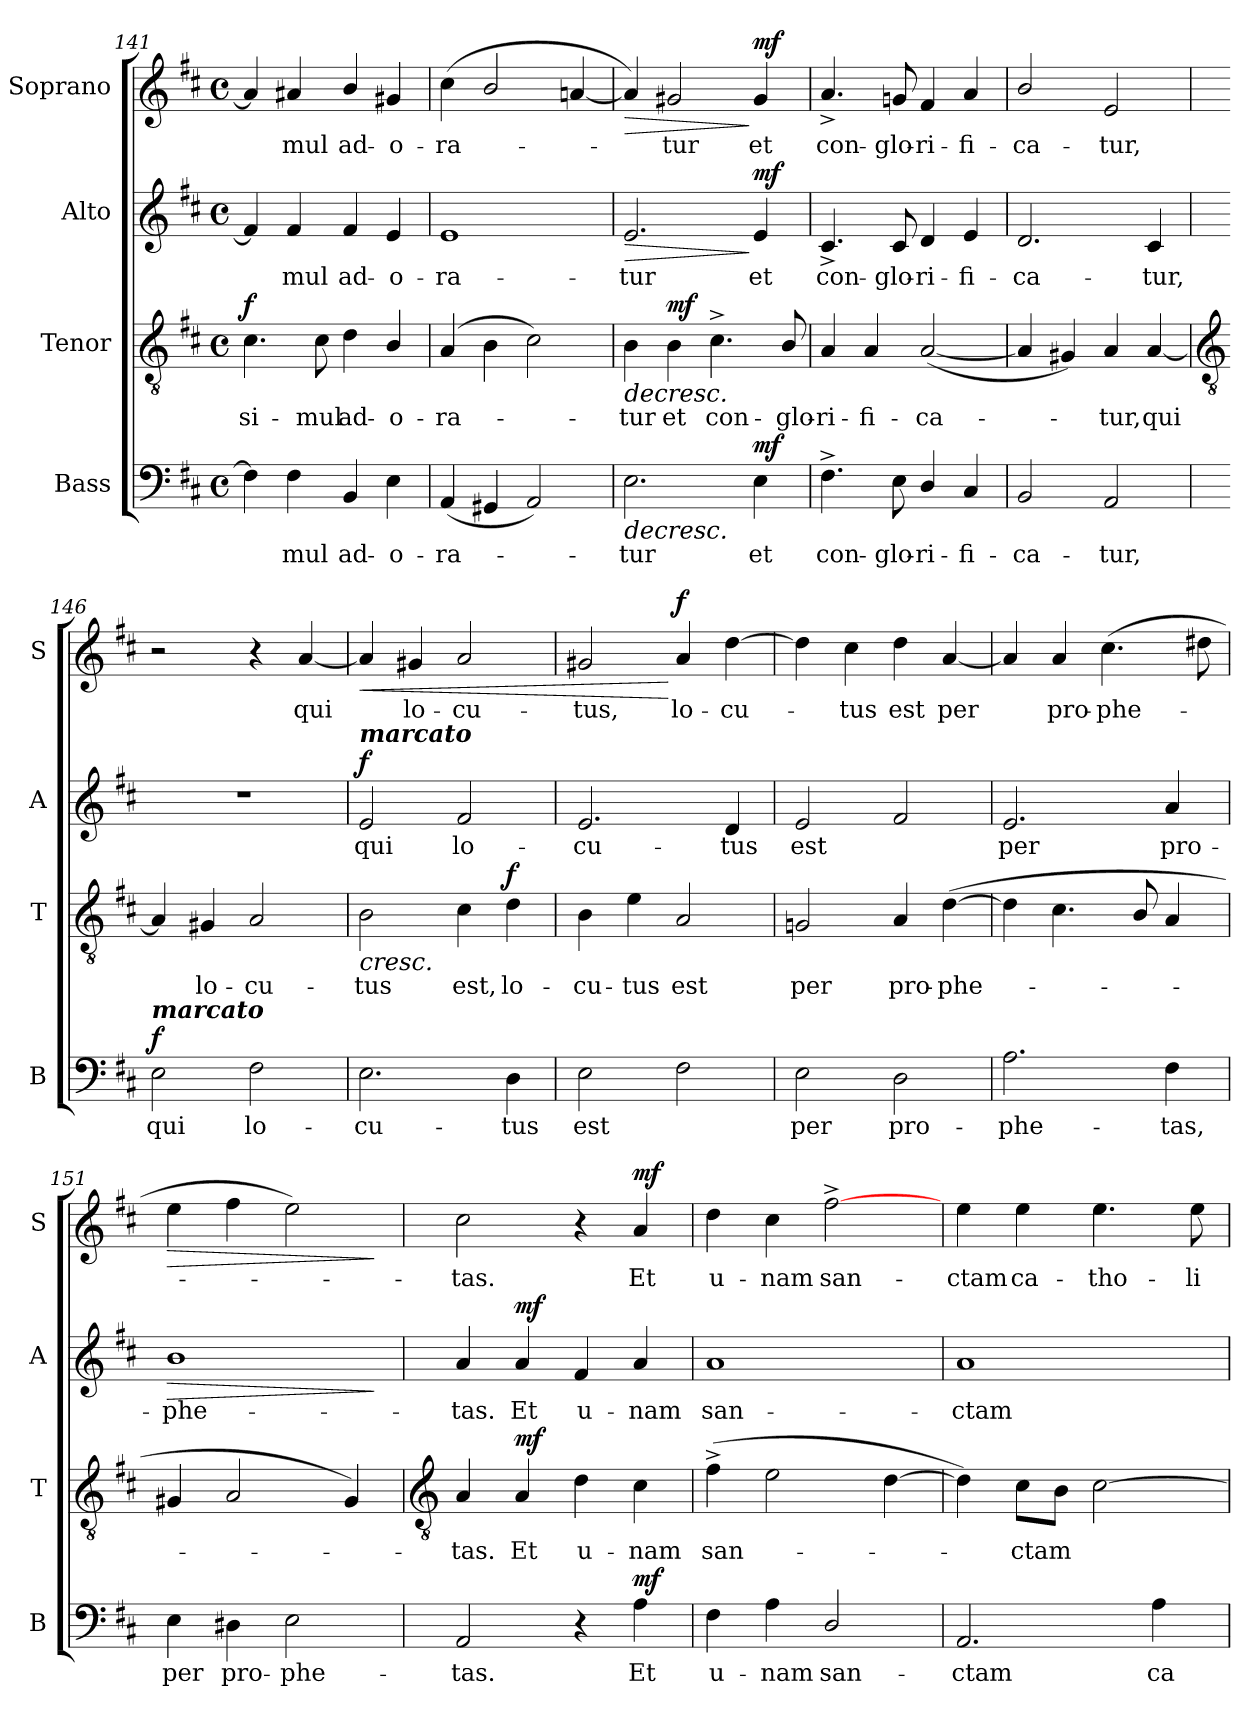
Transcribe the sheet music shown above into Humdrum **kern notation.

**kern	**text	**dynam	**kern	**text	**dynam	**kern	**text	**dynam	**kern	**text	**dynam
*part4	*part4	*part4	*part3	*part3	*part3	*part2	*part2	*part2	*part1	*part1	*part1
*staff4	*staff4	*staff4	*staff3	*staff3	*staff3	*staff2	*staff2	*staff2	*staff1	*staff1	*staff1
*I"Bass	*	*	*I"Tenor	*	*	*I"Alto	*	*	*I"Soprano	*	*
*I'B	*	*	*I'T	*	*	*I'A	*	*	*I'S	*	*
*clefF4	*	*	*clefGv2	*	*	*clefG2	*	*	*clefG2	*	*
*k[f#c#]	*	*	*k[f#c#]	*	*	*k[f#c#]	*	*	*k[f#c#]	*	*
*D:	*	*	*D:	*	*	*D:	*	*	*D:	*	*
*M4/4	*	*	*M4/4	*	*	*M4/4	*	*	*M4/4	*	*
*met(c)	*	*	*met(c)	*	*	*met(c)	*	*	*met(c)	*	*
=141	=141	=141	=141	=141	=141	=141	=141	=141	=141	=141	=141
!	!	!	!	!LO:LY:b	!LO:DY:b	!	!	!	!	!	!
4F#]	.	.	4.c#\	si-	f	4f#]	.	.	4a#]	.	.
!	!LO:LY:b	!	!	!	!	!	!LO:LY:b	!	!	!LO:LY:b	!
4F#	mul	.	.	.	.	4f#	mul	.	4a#	mul	.
!	!	!	!	!LO:LY:b	!	!	!	!	!	!	!
.	.	.	8c#\	-mul	.	.	.	.	.	.	.
!	!LO:LY:b	!	!	!LO:LY:b	!	!	!LO:LY:b	!	!	!LO:LY:b	!
4BB	ad-	.	4d\	ad-	.	4f#	ad-	.	4b/	ad-	.
!	!LO:LY:b	!	!	!LO:LY:b	!	!	!LO:LY:b	!	!	!LO:LY:b	!
4E	-o-	.	4B/	-o-	.	4e	-o-	.	4g#X	-o-	.
=142	=142	=142	=142	=142	=142	=142	=142	=142	=142	=142	=142
!	!LO:LY:b	!	!	!LO:LY:b	!	!	!LO:LY:b	!	!	!LO:LY:b	!
(<4AA	-ra-	.	(>4A	-ra-	.	1e	-ra-	.	(<4cc#	-ra-	.
4GG#X	.	.	4B\	.	.	.	.	.	2b/	.	.
2AA)	.	.	2c#\)	.	.	.	.	.	.	.	.
.	.	.	.	.	.	.	.	.	[4an	.	.
=143	=143	=143	=143	=143	=143	=143	=143	=143	=143	=143	=143
!	!LO:LY:b	!LO:HP:b	!	!LO:LY:b	!LO:HP:b	!	!LO:LY:b	!LO:HP:b	!	!	!LO:HP:b
2.E	tur	>	4B	tur	>	2.e	-tur	>	4a])	.	>
!	!	!	!	!LO:LY:b	!LO:DY:b	!	!	!	!	!LO:LY:b	!
.	.	.	4B	et	mf	.	.	.	2g#X	tur	.
!	!	!	!	!LO:LY:b	!	!	!	!	!	!	!
.	.	.	4.c#^	con-	.	.	.	.	.	.	.
!	!LO:LY:b	!LO:DY:b	!	!	!	!	!LO:LY:b	!LO:DY:n=1:b	!	!LO:LY:b	!LO:DY:n=1:b
4E	et	mf	.	.	.	4e	et	] mf	4g#	et	] mf
!	!	!	!	!LO:LY:b	!	!	!	!	!	!	!
.	.	.	8B/	-glo-	.	.	.	.	.	.	.
=144	=144	=144	=144	=144	=144	=144	=144	=144	=144	=144	=144
!	!LO:LY:b	!	!	!LO:LY:b	!	!	!LO:LY:b	!	!	!LO:LY:b	!
4.F#^	con-	.	4A	-ri-	.	4.c#^	con-	.	4.a^	con-	.
!	!	!	!	!LO:LY:b	!	!	!	!	!	!	!
.	.	.	4A	-fi-	.	.	.	.	.	.	.
!	!LO:LY:b	!	!	!	!	!	!LO:LY:b	!	!	!LO:LY:b	!
8E	-glo-	.	.	.	.	8c#	-glo-	.	8gn	-glo-	.
!	!LO:LY:b	!	!	!LO:LY:b	!	!	!LO:LY:b	!	!	!LO:LY:b	!
4D/	-ri-	.	(<[2A	-ca-	.	4d	-ri-	.	4f#	-ri-	.
!	!LO:LY:b	!	!	!	!	!	!LO:LY:b	!	!	!LO:LY:b	!
4C#	-fi-	.	.	.	.	4e	-fi-	.	4a	-fi-	.
=145	=145	=145	=145	=145	=145	=145	=145	=145	=145	=145	=145
!	!LO:LY:b	!	!	!	!	!	!LO:LY:b	!	!	!LO:LY:b	!
2BB	-ca-	.	4A]	.	.	2.d	-ca-	.	2b/	-ca-	.
.	.	.	4G#X)	.	.	.	.	.	.	.	.
!	!LO:LY:b	!	!	!LO:LY:b	!	!	!	!	!	!LO:LY:b	!
2AA	-tur,	.	4A	tur,	.	.	.	.	2e	-tur,	.
!	!	!	!	!LO:LY:b	!	!	!LO:LY:b	!	!	!	!
.	.	.	[4A	qui	.	4c#	-tur,	.	.	.	.
!!LO:LB:g=z
=146	=146	=146	=146	=146	=146	=146	=146	=146	=146	=146	=146
*	*	*	*clefGv2	*	*	*	*	*	*	*	*
!LO:TX:a:Bi:t=marcato	!	!	!	!	!	!	!	!	!	!	!
!	!LO:LY:b	!LO:DY:b	!	!	!	!	!	!	!	!	!
2E	qui	f	4A]	.	.	1r	.	.	2r	.	.
!	!	!	!	!LO:LY:b	!	!	!	!	!	!	!
.	.	.	4G#X	lo-	.	.	.	.	.	.	.
!	!LO:LY:b	!	!	!LO:LY:b	!	!	!	!	!	!	!
2F#	lo-	.	2A	-cu-	.	.	.	.	4r	.	.
!	!	!	!	!	!	!	!	!	!	!LO:LY:b	!
.	.	.	.	.	.	.	.	.	[4a	qui	.
=147	=147	=147	=147	=147	=147	=147	=147	=147	=147	=147	=147
!	!	!	!	!	!	!LO:TX:a:Bi:t=marcato	!	!	!	!	!
!	!LO:LY:b	!	!	!LO:LY:b	!LO:HP:b	!	!LO:LY:b	!LO:DY:b	!	!	!LO:HP:b
2.E	-cu-	.	2B	-tus	<	2e	qui	f	4a]	.	<
!	!	!	!	!	!	!	!	!	!	!LO:LY:b	!
.	.	.	.	.	.	.	.	.	4g#X	lo-	.
!	!	!	!	!LO:LY:b	!	!	!LO:LY:b	!	!	!LO:LY:b	!
.	.	.	4c#	est,	.	2f#	lo-	.	2a	-cu-	.
!	!LO:LY:b	!	!	!LO:LY:b	!LO:DY:n=1:b	!	!	!	!	!	!
4D	-tus	.	4d	lo-	] f	.	.	.	.	.	.
=148	=148	=148	=148	=148	=148	=148	=148	=148	=148	=148	=148
!	!LO:LY:b	!	!	!LO:LY:b	!	!	!LO:LY:b	!	!	!LO:LY:b	!
2E	est	.	4B	-cu-	.	2.e	-cu-	.	2g#X	-tus,	.
!	!	!	!	!LO:LY:b	!	!	!	!	!	!	!
.	.	.	4e	-tus	.	.	.	.	.	.	.
!	!	!	!	!LO:LY:b	!	!	!	!	!	!LO:LY:b	!LO:DY:n=1:b
2F#	.	.	2A	est	.	.	.	.	4a	lo-	[ f
!	!	!	!	!	!	!	!LO:LY:b	!	!	!LO:LY:b	!
.	.	.	.	.	.	4d	-tus	.	[4dd	-cu-	.
=149	=149	=149	=149	=149	=149	=149	=149	=149	=149	=149	=149
!	!LO:LY:b	!	!	!LO:LY:b	!	!	!LO:LY:b	!	!	!	!
2E	per	.	2Gn	per	.	2e	est	.	4dd]	.	.
!	!	!	!	!	!	!	!	!	!	!LO:LY:b	!
.	.	.	.	.	.	.	.	.	4cc#	tus	.
!	!LO:LY:b	!	!	!LO:LY:b	!	!	!	!	!	!LO:LY:b	!
2D	pro-	.	4A	pro-	.	2f#	.	.	4dd	est	.
!	!	!	!	!LO:LY:b	!	!	!	!	!	!LO:LY:b	!
.	.	.	(<[4d	-phe-	.	.	.	.	[4a	per	.
=150	=150	=150	=150	=150	=150	=150	=150	=150	=150	=150	=150
!	!LO:LY:b	!	!	!	!	!	!LO:LY:b	!	!	!	!
2.A	-phe-	.	4d]	.	.	2.e	per	.	4a]	.	.
!	!	!	!	!	!	!	!	!	!	!LO:LY:b	!
.	.	.	4.c#	.	.	.	.	.	4a	pro-	.
!	!	!	!	!	!	!	!	!	!	!LO:LY:b	!
.	.	.	.	.	.	.	.	.	(>4.cc#	-phe-	.
.	.	.	8B/	.	.	.	.	.	.	.	.
!	!LO:LY:b	!	!	!	!	!	!LO:LY:b	!	!	!	!
4F#	-tas,	.	4A	.	.	4a	pro-	.	.	.	.
.	.	.	.	.	.	.	.	.	8dd#X	.	.
=151	=151	=151	=151	=151	=151	=151	=151	=151	=151	=151	=151
!	!LO:LY:b	!	!	!	!	!	!LO:LY:b	!LO:HP:b	!	!	!LO:HP:b
4E	per	.	4G#X	.	.	1b	-phe-	>	4ee	.	>
!	!LO:LY:b	!	!	!	!	!	!	!	!	!	!
4D#X	pro-	.	2A	.	.	.	.	.	4ff#	.	.
!	!LO:LY:b	!	!	!	!	!	!	!	!	!	!
2E	-phe-	.	.	.	.	.	.	.	2ee)	.	.
.	.	.	4G#)	.	.	.	.	.	.	.	.
.	.	]	.	.	[	.	.	]	.	.	]
!!LO:LB:g=z
=152	=152	=152	=152	=152	=152	=152	=152	=152	=152	=152	=152
*	*	*	*clefGv2	*	*	*	*	*	*	*	*
!	!LO:LY:b	!	!	!LO:LY:b	!	!	!LO:LY:b	!	!	!LO:LY:b	!
2AA	-tas.	.	4A	tas.	.	4a	-tas.	.	2cc#	tas.	.
!	!	!	!	!LO:LY:b	!LO:DY:b	!	!LO:LY:b	!LO:DY:b	!	!	!
.	.	.	4A	Et	mf	4a	Et	mf	.	.	.
!	!	!	!	!LO:LY:b	!	!	!LO:LY:b	!	!	!	!
4r	.	.	4d	u-	.	4f#	u-	.	4r	.	.
!	!LO:LY:b	!LO:DY:b	!	!LO:LY:b	!	!	!LO:LY:b	!	!	!LO:LY:b	!LO:DY:b
4A	Et	mf	4c#	-nam	.	4a	-nam	.	4a	Et	mf
=153	=153	=153	=153	=153	=153	=153	=153	=153	=153	=153	=153
!	!LO:LY:b	!	!	!LO:LY:b	!	!	!LO:LY:b	!	!	!LO:LY:b	!
4F#	u-	.	(>4f#^	san-	.	1a	san-	.	4dd	u-	.
!	!LO:LY:b	!	!	!	!	!	!	!	!	!LO:LY:b	!
4A	-nam	.	2e	.	.	.	.	.	4cc#	-nam	.
!	!LO:LY:b	!	!	!	!	!	!	!	!	!LO:LY:b	!
2D/	san-	.	.	.	.	.	.	.	[2ff#^	san-	.
.	.	.	[4d	.	.	.	.	.	.	.	.
=154	=154	=154	=154	=154	=154	=154	=154	=154	=154	=154	=154
!	!LO:LY:b	!	!	!	!	!	!LO:LY:b	!	!	!LO:LY:b	!
2.AA	-ctam	.	4d])	.	.	1a	-ctam	.	4ee	-ctam	.
!	!	!	!	!LO:LY:b	!	!	!	!	!	!LO:LY:b	!
.	.	.	8c#L	ctam	.	.	.	.	4ee	ca-	.
.	.	.	8BJ	.	.	.	.	.	.	.	.
!	!	!	!	!	!	!	!	!	!	!LO:LY:b	!
.	.	.	[2c#	.	.	.	.	.	4.ee	-tho-	.
!	!LO:LY:b	!	!	!	!	!	!	!	!	!	!
4A	ca-	.	.	.	.	.	.	.	.	.	.
!	!	!	!	!	!	!	!	!	!	!LO:LY:b	!
.	.	.	.	.	.	.	.	.	8ee	-li-	.
=	=	=	=	=	=	=	=	=	=	=	=
*-	*-	*-	*-	*-	*-	*-	*-	*-	*-	*-	*-
